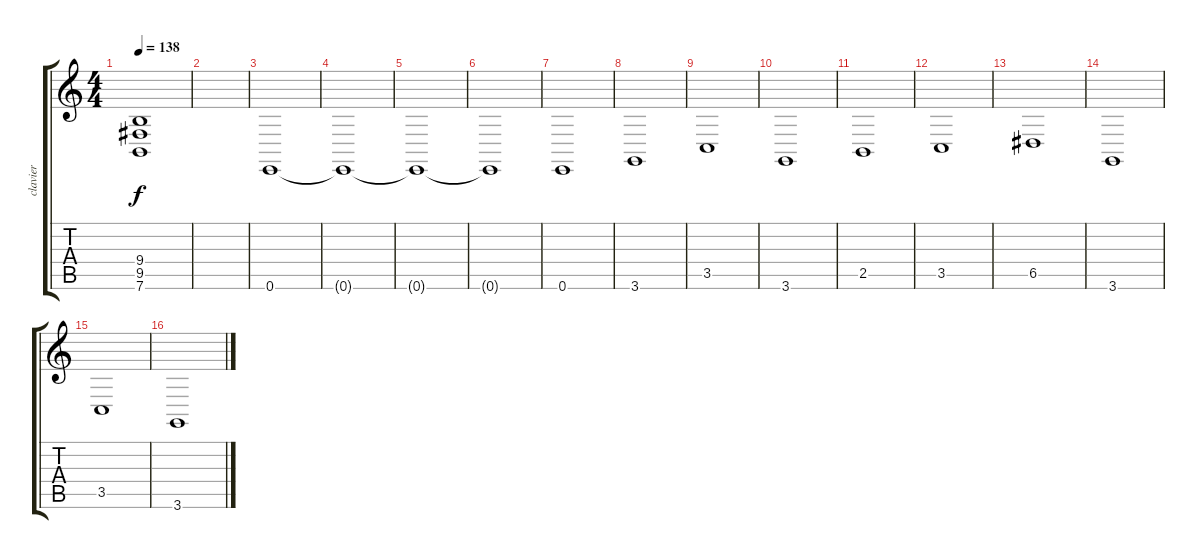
\track ("clavier" "clavier") {instrument stringensemble1}
\staff {score tabs}
\tuning (E4 B3 G3 D3 A2 E2) {hide}
\ts (4 4)
\tempo 138
\clef g2
\ks c
(9.4 9.5 7.6).1{dy f} |
|
0.6.1 |
0.6{t}.1 |
0.6{t}.1 |
0.6{t}.1 |
0.6.1 |
3.6.1 |
3.5.1 |
3.6.1 |
2.5.1 |
3.5.1 |
6.5.1 |
3.6.1 |
3.5.1 |
3.6.1
